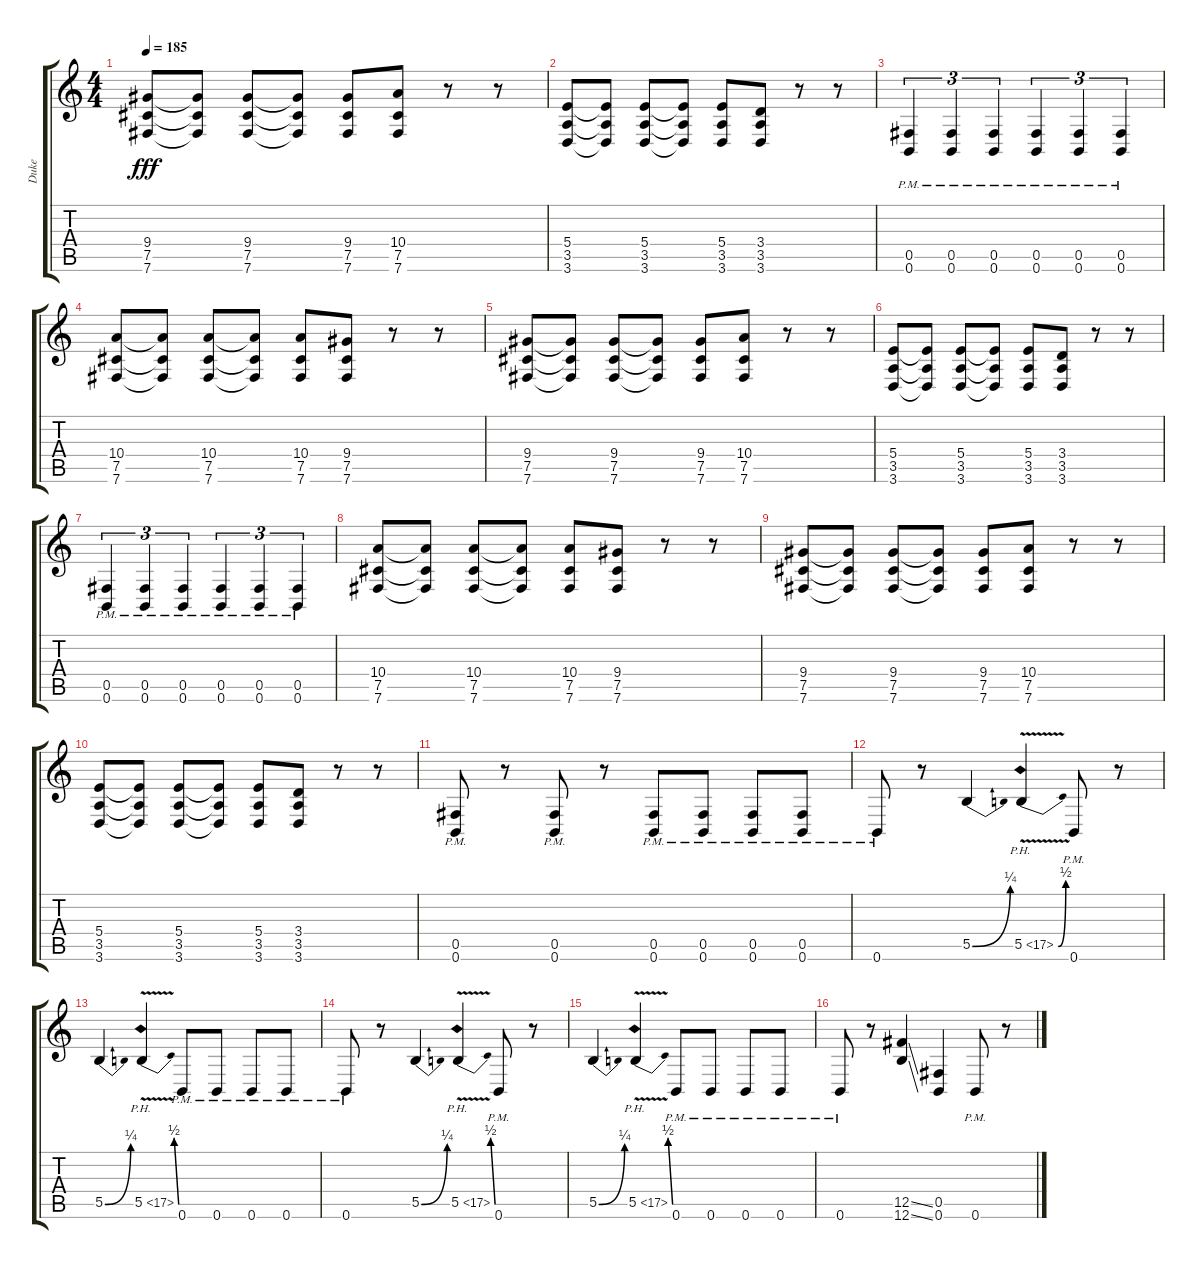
\track ("Duke" "Duke") {instrument distortionguitar}
\staff {score tabs}
\tuning (Db4 Ab3 E3 B2 Gb2 B1) {hide}
\ts (4 4)
\tempo 185
\clef g2
\ks c
(9.4 7.5 7.6).8{dy fff} (9.4{t} 7.5{t} 7.6{t}).8 (9.4 7.5 7.6).8 (9.4{t} 7.5{t} 7.6{t}).8 (9.4 7.5 7.6).8 (10.4 7.5 7.6).8 r.8 r.8 |
(5.4 3.5 3.6).8 (5.4{t} 3.5{t} 3.6{t}).8 (5.4 3.5 3.6).8 (5.4{t} 3.5{t} 3.6{t}).8 (5.4 3.5 3.6).8 (3.4 3.5 3.6).8 r.8 r.8 |
(0.5{pm} 0.6{pm}).4{tu (3 2)} (0.5{pm} 0.6{pm}).4{tu (3 2)} (0.5{pm} 0.6{pm}).4{tu (3 2)} (0.5{pm} 0.6{pm}).4{tu (3 2)} (0.5{pm} 0.6{pm}).4{tu (3 2)} (0.5{pm} 0.6{pm}).4{tu (3 2)} |
(10.4 7.5 7.6).8 (10.4{t} 7.5{t} 7.6{t}).8 (10.4 7.5 7.6).8 (10.4{t} 7.5{t} 7.6{t}).8 (10.4 7.5 7.6).8 (9.4 7.5 7.6).8 r.8 r.8 |
(9.4 7.5 7.6).8 (9.4{t} 7.5{t} 7.6{t}).8 (9.4 7.5 7.6).8 (9.4{t} 7.5{t} 7.6{t}).8 (9.4 7.5 7.6).8 (10.4 7.5 7.6).8 r.8 r.8 |
(5.4 3.5 3.6).8 (5.4{t} 3.5{t} 3.6{t}).8 (5.4 3.5 3.6).8 (5.4{t} 3.5{t} 3.6{t}).8 (5.4 3.5 3.6).8 (3.4 3.5 3.6).8 r.8 r.8 |
(0.5{pm} 0.6{pm}).4{tu (3 2)} (0.5{pm} 0.6{pm}).4{tu (3 2)} (0.5{pm} 0.6{pm}).4{tu (3 2)} (0.5{pm} 0.6{pm}).4{tu (3 2)} (0.5{pm} 0.6{pm}).4{tu (3 2)} (0.5{pm} 0.6{pm}).4{tu (3 2)} |
(10.4 7.5 7.6).8 (10.4{t} 7.5{t} 7.6{t}).8 (10.4 7.5 7.6).8 (10.4{t} 7.5{t} 7.6{t}).8 (10.4 7.5 7.6).8 (9.4 7.5 7.6).8 r.8 r.8 |
(9.4 7.5 7.6).8 (9.4{t} 7.5{t} 7.6{t}).8 (9.4 7.5 7.6).8 (9.4{t} 7.5{t} 7.6{t}).8 (9.4 7.5 7.6).8 (10.4 7.5 7.6).8 r.8 r.8 |
(5.4 3.5 3.6).8 (5.4{t} 3.5{t} 3.6{t}).8 (5.4 3.5 3.6).8 (5.4{t} 3.5{t} 3.6{t}).8 (5.4 3.5 3.6).8 (3.4 3.5 3.6).8 r.8 r.8 |
(0.5{pm} 0.6{pm}).8 r.8 (0.5{pm} 0.6{pm}).8 r.8 (0.5{pm} 0.6{pm}).8 (0.5{pm} 0.6{pm}).8 (0.5{pm} 0.6{pm}).8 (0.5{pm} 0.6{pm}).8 |
0.6{pm}.8 r.8 5.5{be (bend 0 0 60 1)}.4 5.5{be (bend 0 0 60 2) ph 12 v}.4 0.6{pm}.8 r.8 |
5.5{be (bend 0 0 60 1)}.4 5.5{be (bend 0 0 60 2) ph 12 v}.4 0.6{pm}.8 0.6{pm}.8 0.6{pm}.8 0.6{pm}.8 |
0.6{pm}.8 r.8 5.5{be (bend 0 0 60 1)}.4 5.5{be (bend 0 0 60 2) ph 12 v}.4 0.6{pm}.8 r.8 |
5.5{be (bend 0 0 60 1)}.4 5.5{be (bend 0 0 60 2) ph 12 v}.4 0.6{pm}.8 0.6{pm}.8 0.6{pm}.8 0.6{pm}.8 |
0.6{pm}.8 r.8 (12.5{ss} 12.6{ss}).4 (0.5 0.6).4 0.6{pm}.8 r.8
